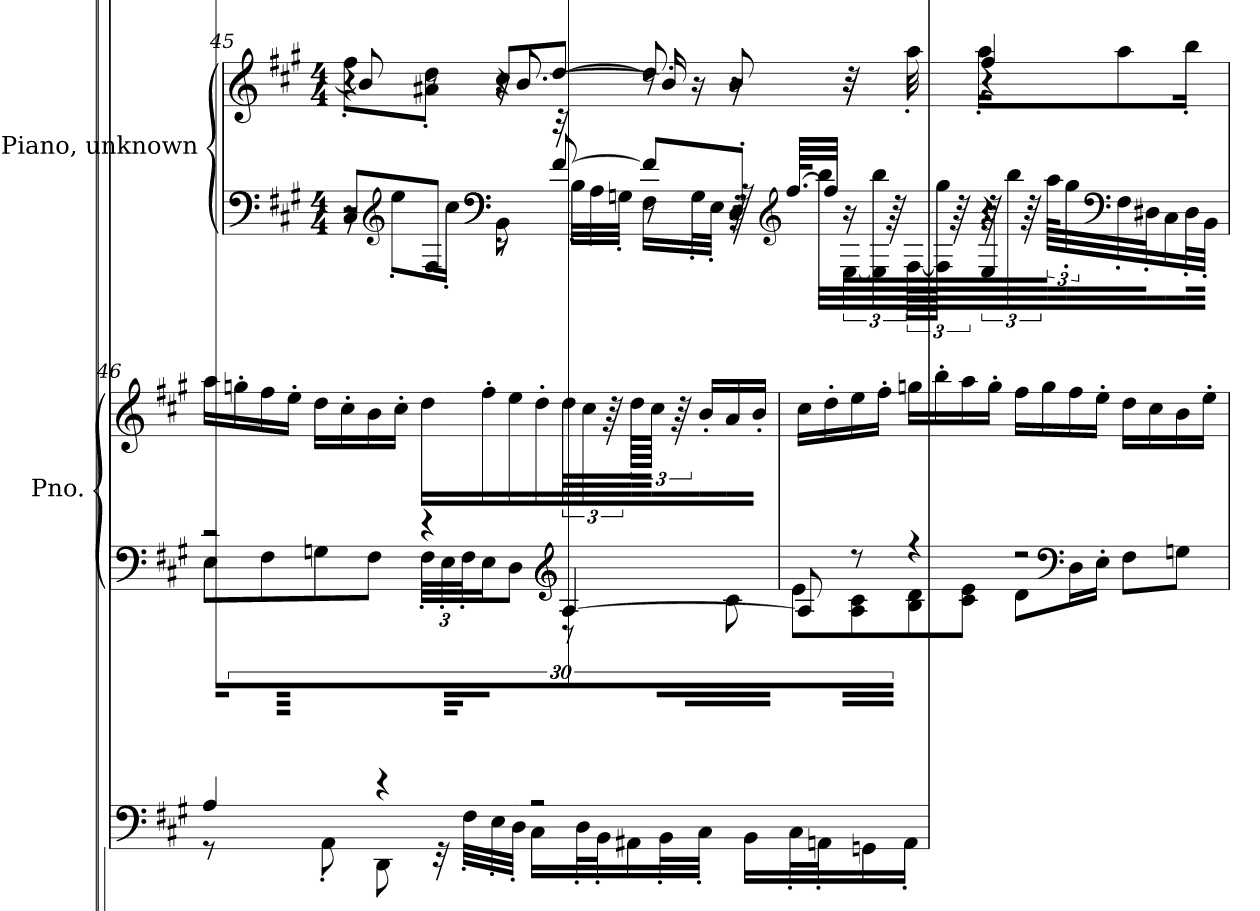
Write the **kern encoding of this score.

**kern	**kern
*part1	*part1
*staff2	*staff1
*I"Piano, unknown	*
*I'Pno.	*
!!LO:LB:g=z
*clefF4	*clefG2
*k[f#c#g#]	*k[f#c#g#]
*M4/4	*M4/4
=45	=45
*^	*^
*	*^	*	*^
2r	16r	8C#/L	4r	8ff#'\L	8b/]
*clefG2	*	*	*	*	*
.	8ee'\L	.	.	.	.
.	.	8F#/J	.	8a#X\' 8dd\'J	8r
.	16cc#'\Jk	.	.	.	.
*clefF4	*	*	*	*	*
.	8BB\	8r	8cc#/L	4r	16r
.	.	.	.	.	[8.b/
.	32r	[8f#/	[8dd/J	.	.
.	32B'\LLL	.	.	.	.
.	32A'\	.	.	.	.
.	32Gn'\JJJ	.	.	.	.
8r	16F#\LL	8f#/L]	8.dd/]	8r	16b/]
.	32G'\L	.	.	.	16r
.	32E'\JJJ	.	.	.	.
128r	32r	8D'/J	.	16r	8b/
*clefG2	*	*	*	*	*
[64.ff#/KLLL	.	.	.	.	.
32ff#/JJJ]	32bb\LLL	.	.	.	.
16r	[96E\L	.	16r	32r	.
.	96E\] 96bb\JJJJ	.	.	.	.
.	96r	.	.	.	.
.	[96F#\LLLL	.	.	32aa'\	.
.	96F#\] 96gg#\JJJJ	.	.	.	.
.	96r	.	.	.	.
4r	96r	4E'/	4ff#/	16aa'\KL	4r
.	96bb\	.	.	.	.
.	96r	.	.	.	.
.	96aa\KLLL	.	.	.	.
.	48gg#'\	.	.	.	.
*clefF4	*	*	*	*	*
.	32F#'\	.	.	8aa\	.
.	32D#X'\J	.	.	.	.
.	16C#\	.	.	.	.
.	32D#'\L	.	.	16bb'\Jk	.
.	32BB'\JJJ	.	.	.	.
*	*v	*v	*	*	*
*	*	*v	*v	*v
!!LO:LB:g=z
=46	=46	=46
2r	8E\L	16aa\LL
.	.	16ggn'\
.	8F#\	16ff#\
.	.	16ee'\JJ
.	8Gn\	16dd\LL
.	.	16cc#'\
.	8F#\J	16b\
.	.	16cc#'\JJ
*	*Xbrackettup	*
4r	48F#'\LLL	16dd\LL
.	48E'\	.
.	48F#'\J	.
.	16E\J	16ff#'\
.	8D\J	16ee\
.	.	16dd'\
*clefG2	*	*
[4A/	8r	96dd\LL
.	.	96cc#\JJJJ
.	.	96r
.	.	96dd\LLLL
.	.	96cc#\JJJJ
.	.	96r
.	.	16b'/LL
.	8c#\	16a/
.	.	16b'/JJ
=47	=47	=47
8A/]	8e\L	16cc#\LL
.	.	16dd'\
8r	8A\ 8c#\	16ee\
.	.	16ff#'\JJ
4r	8B\ 8d\	16ggn\LL
.	.	16bb'\
.	8c#\ 8e\J	16aa\
.	.	16gg'\JJ
2r	8d\L	16ff#\LL
.	.	16gg\
*clefF4	*	*
.	16D\L	16ff#\
.	16E'\JJ	16ee'\JJ
.	8F#\L	16dd\LL
.	.	16cc#\
.	8Gn\J	16b\
.	.	16ee'\JJ
!!LO:LB:g=z
=48	=48	=48
*	*	*^
*	*	*	*^
4A/	8r	16dd/LL	4r	4r
!	!	!LO:N:vis=256	!	!
.	.	1920%17cc#/JJkkk	.	.
!	!	!LO:N:vis=128	!	!
.	.	1920%17r	.	.
!	!	!LO:N:vis=256	!	!
.	.	[1920%17b/KLLLL	.	.
!	!	!LO:N:vis=64	!	!
.	.	960%17b/] [960%17cc#/	.	.
.	.	1920ryy	.	.
!	!	!LO:N:vis=256	!	!
.	.	1920%17cc#/L]	.	.
!	!	!LO:N:vis=256	!	!
.	.	[1920%17dd/J	.	.
.	8AA'\	64dd/J]	.	.
.	.	32.cc#'/J	.	.
.	.	16dd'/JJ	.	.
4r	8DD\	8r	2dd\	16r
.	.	.	.	[8.a/
.	32r	[8f#/	.	.
.	32F#'\LLL	.	.	.
.	32E'\	.	.	.
.	32D'\JJJ	.	.	.
2r	16C#\LL	8f#/L]	.	8a/]
.	32D'\L	.	.	.
.	32BB'\J	.	.	.
.	16AA#X\	16ff#/L	.	8r
.	32BB'\L	32ggn'/L	.	.
.	32C#'\JJJ	32aa'/JJJ	.	.
*	*	*Xbrackettup	*	*
.	16BB\LL	48aa'/LLL	4r	4r
.	.	48gg'/	.	.
.	.	48aa'/JJ	.	.
.	32C#'\L	8gg/	.	.
.	32AAn'\J	.	.	.
.	16GGn\	.	.	.
.	16AA'\JJ	32ff#/LL	.	.
*	*	*clefF4	*	*
.	.	32FF#'/JJJ	.	.
*v	*v	*	*	*
*	*v	*v	*v
=	=
*-	*-
